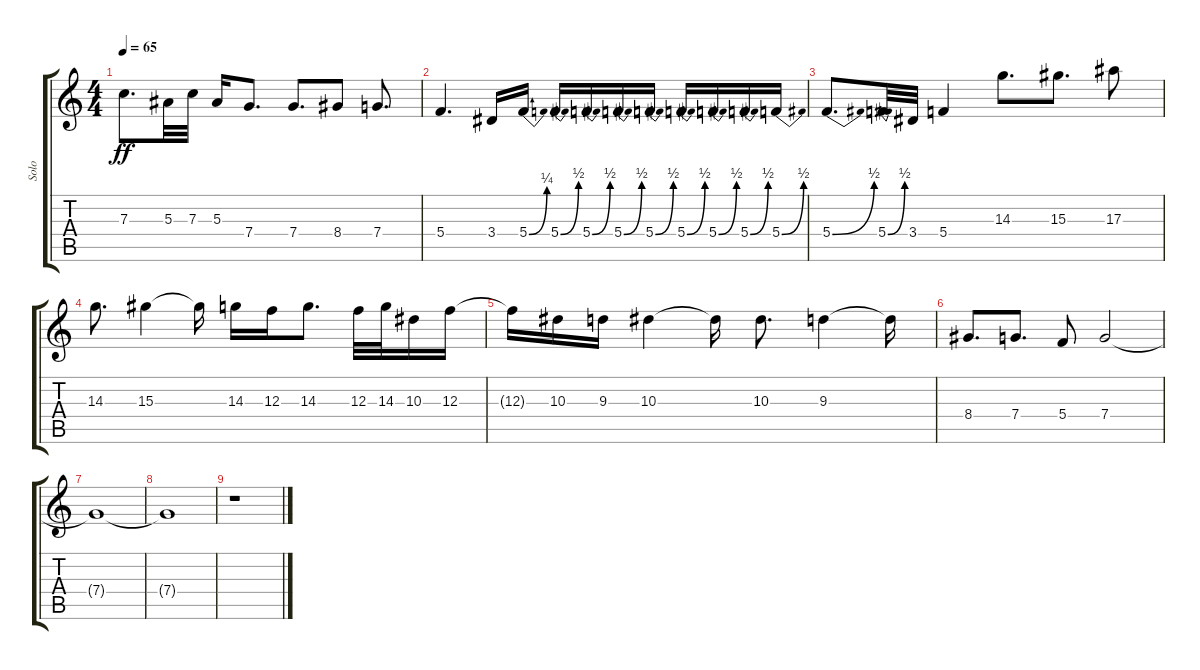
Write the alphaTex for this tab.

\track ("Solo" "Solo") {instrument distortionguitar}
\staff {score tabs}
\tuning (D4 A3 F3 C3 G2 C2) {hide}
\ts (4 4)
\tempo 65
\clef g2
\ks c
7.3{t}.8{d dy ff} 5.3.32 7.3.32 5.3.16 7.4.8{d} 7.4.8{d} 8.4.8 7.4.8{d} |
5.4.4{d} 3.4.16 5.4{be (bend 0 0 60 1)}.16 5.4{be (bend 0 0 60 2)}.16 5.4{be (bend 0 0 60 2)}.16 5.4{be (bend 0 0 60 2)}.16 5.4{be (bend 0 0 60 2)}.16 5.4{be (bend 0 0 60 2)}.16 5.4{be (bend 0 0 60 2)}.16 5.4{be (bend 0 0 60 2)}.16 5.4{be (bend 0 0 60 2)}.16 |
5.4{be (bend 0 0 60 2)}.8{d} 5.4{be (bend 0 0 60 2)}.32 3.4.32 5.4.4 14.3.8{d} 15.3.8{d} 17.3.8 |
14.3.8{d} 15.3.4 15.3{t}.16 14.3.16 12.3.16 14.3.8{d} 12.3.32 14.3.32 10.3.16 12.3.16 |
12.3{t}.16 10.3.16 9.3.16 10.3.4 10.3{t}.16 10.3.8{d} 9.3.4 9.3{t}.16 |
8.4.8{d} 7.4.8{d} 5.4.8 7.4.2 |
7.4{t}.1 |
7.4{t}.1 |
r.1
